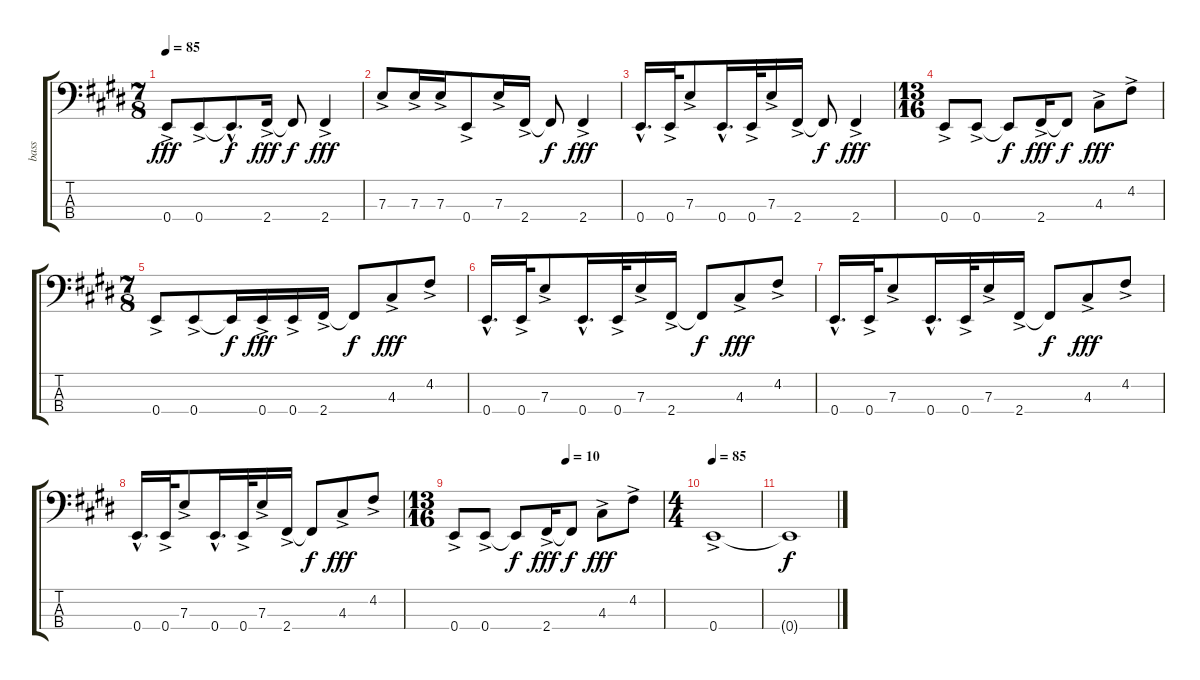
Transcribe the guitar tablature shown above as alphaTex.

\track ("bass" "bass") {instrument electricbassfinger}
\staff {score tabs}
\tuning (G2 D2 A1 E1) {hide}
\ts (7 8)
\tempo 85
\clef f4
\ks e
0.4{ac}.8{dy fff} 0.4{ac}.8 0.4{hac t}.8{d dy f} 2.4{ac}.16{dy fff} 2.4{t}.8{dy f} 2.4{ac}.4{dy fff} |
7.3{ac}.8 7.3{ac}.16 7.3{ac}.16 0.4{ac}.8 7.3{ac}.16 2.4{ac}.16 2.4{t}.8{dy f} 2.4{ac}.4{dy fff} |
0.4{hac}.16{d} 0.4{ac}.32 7.3{ac}.8 0.4{hac}.16{d} 0.4{ac}.32 7.3{ac}.16 2.4{ac}.16 2.4{t}.8{dy f} 2.4{ac}.4{dy fff} |
\ts (13 16)
0.4{ac}.8 0.4{ac}.8 0.4{t}.8{dy f} 2.4{ac}.16{dy fff} 2.4{t}.8{dy f} 4.3{ac}.8{dy fff} 4.2{ac}.8 |
\ts (7 8)
0.4{ac}.8 0.4{ac}.8 0.4{t}.16{dy f} 0.4{ac}.16{dy fff} 0.4{ac}.16 2.4{ac}.16 2.4{t}.8{dy f} 4.3{ac}.8{dy fff} 4.2{ac}.8 |
0.4{hac}.16{d} 0.4{ac}.32 7.3{ac}.8 0.4{hac}.16{d} 0.4{ac}.32 7.3{ac}.16 2.4{ac}.16 2.4{t}.8{dy f} 4.3{ac}.8{dy fff} 4.2{ac}.8 |
0.4{hac}.16{d} 0.4{ac}.32 7.3{ac}.8 0.4{hac}.16{d} 0.4{ac}.32 7.3{ac}.16 2.4{ac}.16 2.4{t}.8{dy f} 4.3{ac}.8{dy fff} 4.2{ac}.8 |
0.4{hac}.16{d} 0.4{ac}.32 7.3{ac}.8 0.4{hac}.16{d} 0.4{ac}.32 7.3{ac}.16 2.4{ac}.16 2.4{t}.8{dy f} 4.3{ac}.8{dy fff} 4.2{ac}.8 |
\ts (13 16)
\tempo (10 0.5384615384615384)
0.4{ac}.8 0.4{ac}.8 0.4{t}.8{dy f} 2.4{ac}.16{dy fff} 2.4{t}.8{dy f} 4.3{ac}.8{dy fff} 4.2{ac}.8 |
\ts (4 4)
\tempo 85
0.4{ac}.1 |
0.4{t}.1{dy f}
